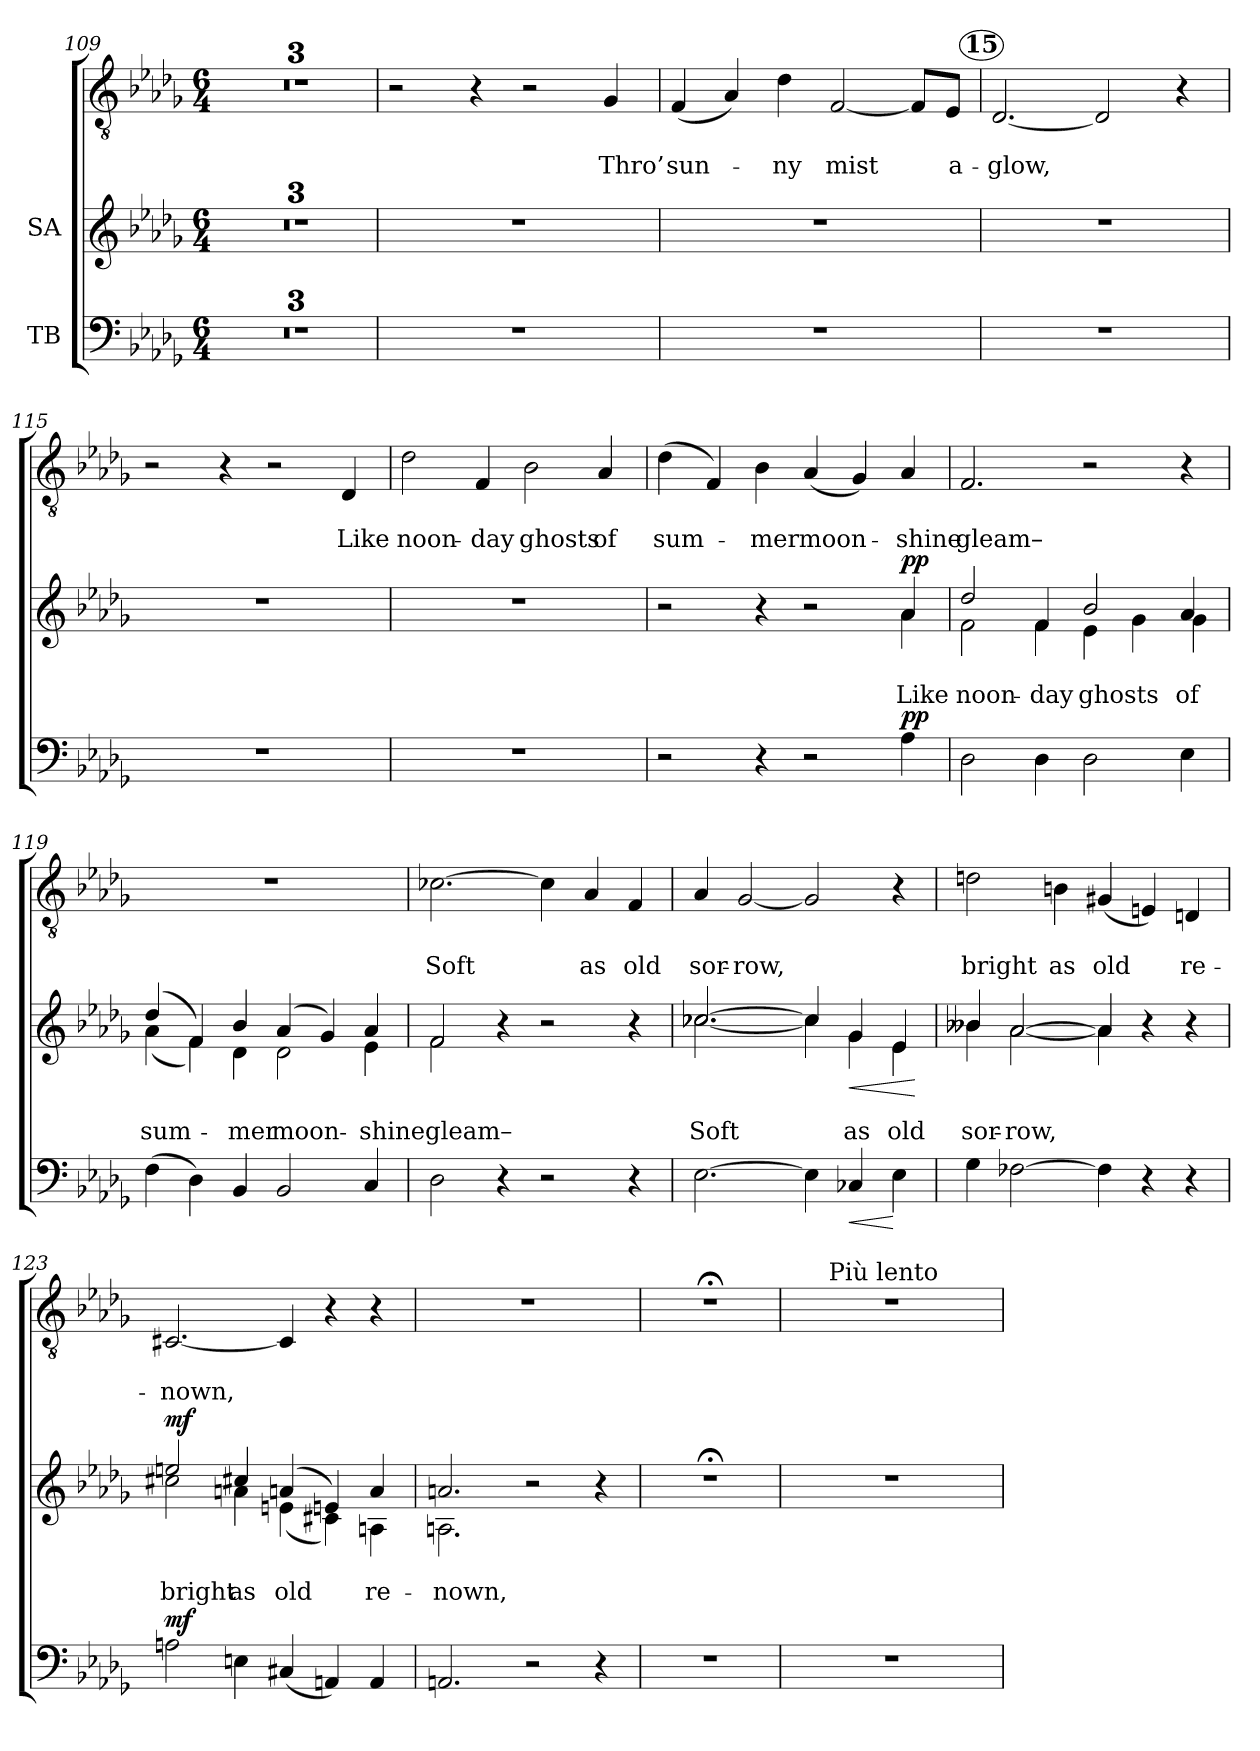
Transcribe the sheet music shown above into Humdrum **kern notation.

**kern	**dynam	**kern	**text	**text	**dynam	**kern	**text	**text
*part3	*part3	*part2	*part2	*part2	*part2	*part1	*part1	*part1
*staff3	*staff3	*staff2	*staff2	*staff2	*staff2	*staff1	*staff1	*staff1
*I"TB	*	*I"SA	*	*	*	*	*	*
*clefF4	*	*clefG2	*	*	*	*clefGv2	*	*
*k[b-e-a-d-g-]	*	*k[b-e-a-d-g-]	*	*	*	*k[b-e-a-d-g-]	*	*
*D-:	*	*D-:	*	*	*	*D-:	*	*
*M6/4	*	*M6/4	*	*	*	*M6/4	*	*
=109	=109	=109	=109	=109	=109	=109	=109	=109
1.r	.	1.r	.	.	.	1.r	.	.
=110	=110	=110	=110	=110	=110	=110	=110	=110
1.r	.	1.r	.	.	.	1.r	.	.
=111	=111	=111	=111	=111	=111	=111	=111	=111
1.r	.	1.r	.	.	.	1.r	.	.
=112	=112	=112	=112	=112	=112	=112	=112	=112
1.r	.	1.r	.	.	.	2r	.	.
.	.	.	.	.	.	4r	.	.
.	.	.	.	.	.	2r	.	.
!	!	!	!	!	!	!	!	!LO:LY:b
.	.	.	.	.	.	4G-/	.	Thro’
!!LO:LB:g=z
=113	=113	=113	=113	=113	=113	=113	=113	=113
!	!	!	!	!	!	!	!	!LO:LY:b
1.r	.	1.r	.	.	.	(<4F/	.	sun-
.	.	.	.	.	.	4A-/)	.	.
!	!	!	!	!	!	!	!	!LO:LY:b
.	.	.	.	.	.	4d-\	.	-ny
!	!	!	!	!	!	!	!	!LO:LY:b
.	.	.	.	.	.	[2F/	.	mist
.	.	.	.	.	.	8F/L]	.	.
!	!	!	!	!	!	!	!	!LO:LY:b
.	.	.	.	.	.	8E-/J	.	a-
!!LO:REH:place=s1:a:B:enc=circle:fs=11.5:t=15
=114	=114	=114	=114	=114	=114	=114	=114	=114
!	!	!	!	!	!	!	!	!LO:LY:b
1.r	.	1.r	.	.	.	[2.D-/	.	-glow,
.	.	.	.	.	.	2D-/]	.	.
.	.	.	.	.	.	4r	.	.
=115	=115	=115	=115	=115	=115	=115	=115	=115
1.r	.	1.r	.	.	.	2r	.	.
.	.	.	.	.	.	4r	.	.
.	.	.	.	.	.	2r	.	.
!	!	!	!	!	!	!	!	!LO:LY:b
.	.	.	.	.	.	4D-/	.	Like
=116	=116	=116	=116	=116	=116	=116	=116	=116
!	!	!	!	!	!	!	!	!LO:LY:b
1.r	.	1.r	.	.	.	2d-\	.	noon-
!	!	!	!	!	!	!	!	!LO:LY:b
.	.	.	.	.	.	4F/	.	-day
!	!	!	!	!	!	!	!	!LO:LY:b
.	.	.	.	.	.	2B-\	.	ghosts
!	!	!	!	!	!	!	!	!LO:LY:b
.	.	.	.	.	.	4A-/	.	of
!!LO:PB:g=z
=117	=117	=117	=117	=117	=117	=117	=117	=117
*	*	*^	*	*	*	*	*	*
!	!	!	!	!	!	!	!	!	!LO:LY:b
2r	.	2r	2ryy	.	.	.	(>4d-\	.	sum-
.	.	.	.	.	.	.	4F/)	.	.
!	!	!	!	!	!	!	!	!	!LO:LY:b
4r	.	4r	4ryy	.	.	.	4B-\	.	-mer
!	!	!	!	!	!	!	!	!	!LO:LY:b
2r	.	2r	2ryy	.	.	.	(<4A-/	.	moon-
.	.	.	.	.	.	.	4G-/)	.	.
!	!	!	!	!	!LO:LY:b	!	!	!	!
!	!LO:DY:a	!	!	!	!	!LO:DY:a	!	!	!LO:LY:b
4A-\	pp	4a-/	4a-\	.	Like	pp	4A-/	.	-shine
=118	=118	=118	=118	=118	=118	=118	=118	=118	=118
!	!	!	!	!	!LO:LY:b	!	!	!	!
!	!	!	!	!	!	!	!	!	!LO:LY:b
2D-\	.	2dd-/	2f\	.	noon-	.	2.F/	.	gleam–
!	!	!	!	!	!LO:LY:b	!	!	!	!
4D-\	.	4f/	4f\	.	-day	.	.	.	.
!	!	!	!	!	!LO:LY:b	!	!	!	!
2D-\	.	2b-/	4e-\	.	ghosts	.	2r	.	.
.	.	.	4g-\	.	.	.	.	.	.
!	!	!	!	!	!LO:LY:b	!	!	!	!
4E-\	.	4a-/	4g-\	.	of	.	4r	.	.
=119	=119	=119	=119	=119	=119	=119	=119	=119	=119
!	!	!	!	!	!LO:LY:b	!	!	!	!
(>4F\	.	(4dd-/	(<4a-\	.	sum-	.	1.r	.	.
4D-\)	.	4f/)	4f\)	.	.	.	.	.	.
!	!	!	!	!	!LO:LY:b	!	!	!	!
4BB-/	.	4b-/	4d-\	.	-mer	.	.	.	.
!	!	!	!	!	!LO:LY:b	!	!	!	!
2BB-/	.	(4a-/	2d-\	.	moon-	.	.	.	.
.	.	4g-/)	.	.	.	.	.	.	.
!	!	!	!	!	!LO:LY:b	!	!	!	!
4C/	.	4a-/	4e-\	.	-shine	.	.	.	.
!!LO:LB:g=z
=120	=120	=120	=120	=120	=120	=120	=120	=120	=120
!	!	!	!	!	!LO:LY:b	!	!	!	!
!	!	!	!	!	!	!	!	!	!LO:LY:b
2D-\	.	2f/	2f\	.	gleam–	.	[2.c-X\	.	Soft
4r	.	4r	4ryy	.	.	.	.	.	.
2r	.	2r	2ryy	.	.	.	4c-\]	.	.
!	!	!	!	!	!	!	!	!	!LO:LY:b
.	.	.	.	.	.	.	4A-/	.	as
!	!	!	!	!	!	!	!	!	!LO:LY:b
4r	.	4r	4ryy	.	.	.	4F/	.	old
=121	=121	=121	=121	=121	=121	=121	=121	=121	=121
!	!	!	!	!	!LO:LY:b	!	!	!	!
!	!	!	!	!	!	!	!	!	!LO:LY:b
[2.E-\	.	[>2.cc-X/	[<2.cc-X\	.	Soft	.	4A-/	.	sor-
!	!	!	!	!	!	!	!	!	!LO:LY:b
.	.	.	.	.	.	.	[2G-/	.	-row,
4E-\]	.	4cc-/]	4cc-\]	.	.	.	2G-/]	.	.
!	!LO:HP:b	!	!	!	!	!	!	!	!
!	!	!	!	!	!LO:LY:b	!LO:HP:b	!	!	!
4C-X/	<	4g-/	4g-\	.	as	<	.	.	.
!	!	!	!	!	!LO:LY:b	!	!	!	!
4E-\	[	4e-/	4e-\	.	old	.	4r	.	.
*	*	*v	*v	*	*	*	*	*	*
.	.	.	.	.	[	.	.	.
=122	=122	=122	=122	=122	=122	=122	=122	=122
!	!	!	!	!LO:LY:b	!	!	!	!
*	*	*^	*	*	*	*	*	*
!	!	!	!	!	!	!	!	!	!LO:LY:b
4G-\	.	4b--X/	4b--X\	.	sor-	.	2dn\	.	bright
!	!	!	!	!	!LO:LY:b	!	!	!	!
[2F-X\	.	[>2a-/	[<2a-\	.	-row,	.	.	.	.
!	!	!	!	!	!	!	!	!	!LO:LY:b
.	.	.	.	.	.	.	4Bn\	.	as
!	!	!	!	!	!	!	!	!	!LO:LY:b
4F-\]	.	4a-/]	4a-\]	.	.	.	(<4G#X/	.	old
4r	.	4r	4ryy	.	.	.	4En/)	.	.
!	!	!	!	!	!	!	!	!	!LO:LY:b
4r	.	4r	4ryy	.	.	.	4Dn/	.	re-
!!LO:LB:g=z
=123	=123	=123	=123	=123	=123	=123	=123	=123	=123
!	!	!	!	!	!LO:LY:b	!	!	!	!
!	!LO:DY:a	!	!	!	!	!LO:DY:a	!	!	!LO:LY:b
2An\	mf	2een/	2cc#X\	.	bright	mf	[2.C#X/	.	-nown,
!	!	!	!	!	!LO:LY:b	!	!	!	!
4En\	.	4cc#X/	4an\	.	as	.	.	.	.
!	!	!	!	!	!LO:LY:b	!	!	!	!
(<4C#X/	.	(4an/	(<4en\	.	old	.	4C#/]	.	.
4AAn/)	.	4en/)	4c#X\)	.	.	.	4r	.	.
!	!	!	!	!	!LO:LY:b	!	!	!	!
4AA/	.	4a/	4An\	.	re-	.	4r	.	.
=124	=124	=124	=124	=124	=124	=124	=124	=124	=124
!	!	!	!	!	!LO:LY:b	!	!	!	!
2.AAn/	.	2.an/	2.An\	.	-nown,	.	1.r	.	.
2r	.	2r	2ryy	.	.	.	.	.	.
4r	.	4r	4ryy	.	.	.	.	.	.
=125	=125	=125	=125	=125	=125	=125	=125	=125	=125
!	!	!LO:N:vis=1	!	!	!	!	!LO:N:vis=1	!	!
*	*	*v	*v	*	*	*	*	*	*
1.r	.	1.r;<	.	.	.	1.r;<	.	.
=126	=126	=126	=126	=126	=126	=126	=126	=126
*	*	*	*	*	*	*^	*	*
1.r	.	1.r	.	.	.	1.r	8ryy	.	.
.	.	.	.	.	.	.	32ryy	.	.
!	!	!	!	!	!	!	!LO:TX:a:t=Più lento	!	!
.	.	.	.	.	.	.	1ryy	.	.
.	.	.	.	.	.	.	4ryy	.	.
.	.	.	.	.	.	.	16.ryy	.	.
*	*	*	*	*	*	*v	*v	*	*
=	=	=	=	=	=	=	=	=
*-	*-	*-	*-	*-	*-	*-	*-	*-
